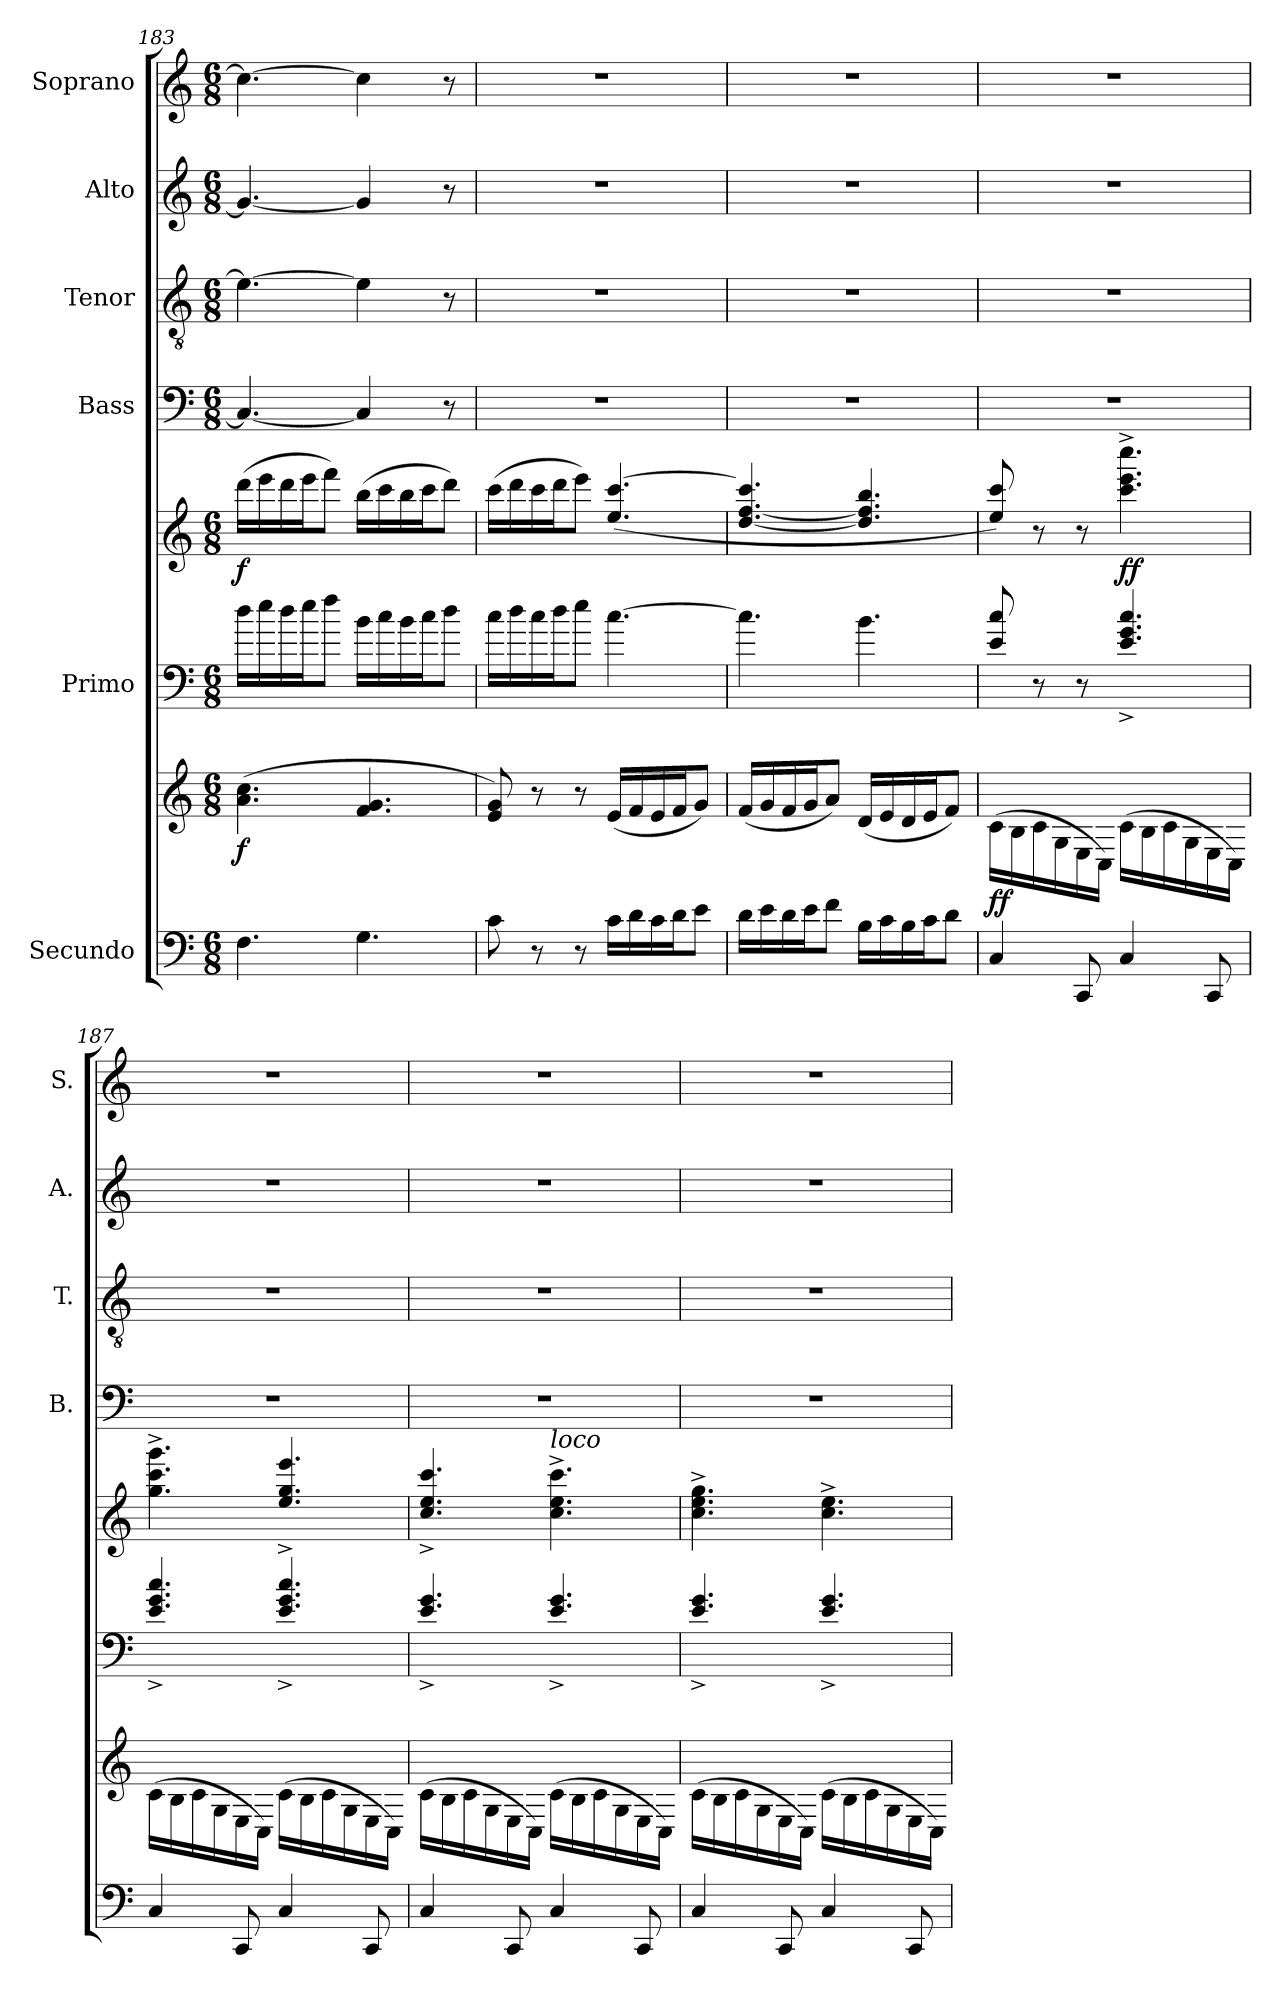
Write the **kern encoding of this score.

**kern	**kern	**dynam	**kern	**kern	**dynam	**kern	**kern	**kern	**kern
*part6	*part6	*part6	*part5	*part5	*part5	*part4	*part3	*part2	*part1
*staff8	*staff7	*staff7/8	*staff6	*staff5	*staff5/6	*staff4	*staff3	*staff2	*staff1
*I"Secundo	*	*	*I"Primo	*	*	*I"Bass	*I"Tenor	*I"Alto	*I"Soprano
*	*	*	*	*	*	*I'B.	*I'T.	*I'A.	*I'S.
*clefF4	*clefG2	*	*clefF4	*clefG2	*	*clefF4	*clefGv2	*clefG2	*clefG2
*k[]	*k[]	*	*k[]	*k[]	*	*k[]	*k[]	*k[]	*k[]
*M6/8	*M6/8	*	*M6/8	*M6/8	*	*M6/8	*M6/8	*M6/8	*M6/8
=183	=183	=183	=183	=183	=183	=183	=183	=183	=183
!	!	!LO:DY:b	!	!	!LO:DY:b	!	!	!	!
4.F\	(>4.a\ 4.cc\	f	16dd\LL	(>16ddd\LL	f	4.C/_	4.e\_	4.g/_	4.cc\_
.	.	.	16ee\	16eee\	.	.	.	.	.
.	.	.	16dd\	16ddd\	.	.	.	.	.
.	.	.	16ee\J	16eee\J	.	.	.	.	.
.	.	.	8ff\J	8fff\J)	.	.	.	.	.
4.G\	4.f/ 4.g/	.	16b\LL	(>16bb\LL	.	4C/]	4e\]	4g/]	4cc\]
.	.	.	16cc\	16ccc\	.	.	.	.	.
.	.	.	16b\	16bb\	.	.	.	.	.
.	.	.	16cc\J	16ccc\J	.	.	.	.	.
.	.	.	8dd\J	8ddd\J)	.	8r	8r	8r	8r
=184	=184	=184	=184	=184	=184	=184	=184	=184	=184
8c\	8e/ 8g/)	.	16cc\LL	(>16ccc\LL	.	2.r	2.r	2.r	2.r
.	.	.	16dd\	16ddd\	.	.	.	.	.
8r	8r	.	16cc\	16ccc\	.	.	.	.	.
.	.	.	16dd\J	16ddd\J	.	.	.	.	.
8r	8r	.	8ee\J	8eee\J)	.	.	.	.	.
16c\LL	(<16e/LL	.	[4.cc\	(>4.ee!/ [4.ccc/	.	.	.	.	.
16d\	16f/	.	.	.	.	.	.	.	.
16c\	16e/	.	.	.	.	.	.	.	.
16d\J	16f/J	.	.	.	.	.	.	.	.
8e\J	8g/J)	.	.	.	.	.	.	.	.
=185	=185	=185	=185	=185	=185	=185	=185	=185	=185
16d\LL	(<16f/LL	.	4.cc\]	[4.dd!/ [4.ff!/ 4.ccc/]	.	2.r	2.r	2.r	2.r
16e\	16g/	.	.	.	.	.	.	.	.
16d\	16f/	.	.	.	.	.	.	.	.
16e\J	16g/J	.	.	.	.	.	.	.	.
8f\J	8a/J)	.	.	.	.	.	.	.	.
16B\LL	(<16d/LL	.	4.b\	4.dd!/] 4.ff!/] 4.bb/	.	.	.	.	.
16c\	16e/	.	.	.	.	.	.	.	.
16B\	16d/	.	.	.	.	.	.	.	.
16c\J	16e/J	.	.	.	.	.	.	.	.
8d\J	8f/J)	.	.	.	.	.	.	.	.
!!LO:LB:g=z
=186	=186	=186	=186	=186	=186	=186	=186	=186	=186
!	!	!LO:DY:b	!	!	!	!	!	!	!
4C!/	(>16c\LL	ff	8e/ 8cc/	8ee/ 8ccc/)	.	2.r	2.r	2.r	2.r
.	16B\	.	.	.	.	.	.	.	.
.	16c\	.	8r	8r	.	.	.	.	.
.	16G\	.	.	.	.	.	.	.	.
8CC!/	16E\	.	8r	8r	.	.	.	.	.
.	16C\JJ)	.	.	.	.	.	.	.	.
!	!	!	!	!	!LO:DY:b	!	!	!	!
4C!/	(>16c\LL	.	4.e/^ 4.g/^ 4.cc/^	4.ccc\^ 4.eee\^ 4.cccc\^	ff	.	.	.	.
.	16B\	.	.	.	.	.	.	.	.
.	16c\	.	.	.	.	.	.	.	.
.	16G\	.	.	.	.	.	.	.	.
8CC!/	16E\	.	.	.	.	.	.	.	.
.	16C\JJ)	.	.	.	.	.	.	.	.
=187	=187	=187	=187	=187	=187	=187	=187	=187	=187
4C!/	(>16c\LL	.	4.e/^ 4.g/^ 4.cc/^	4.gg\^ 4.ccc\^ 4.ggg\^	.	2.r	2.r	2.r	2.r
.	16B\	.	.	.	.	.	.	.	.
.	16c\	.	.	.	.	.	.	.	.
.	16G\	.	.	.	.	.	.	.	.
8CC!/	16E\	.	.	.	.	.	.	.	.
.	16C\JJ)	.	.	.	.	.	.	.	.
4C!/	(>16c\LL	.	4.e/^ 4.g/^ 4.cc/^	4.ee/^ 4.gg/^ 4.eee/^	.	.	.	.	.
.	16B\	.	.	.	.	.	.	.	.
.	16c\	.	.	.	.	.	.	.	.
.	16G\	.	.	.	.	.	.	.	.
8CC!/	16E\	.	.	.	.	.	.	.	.
.	16C\JJ)	.	.	.	.	.	.	.	.
=188	=188	=188	=188	=188	=188	=188	=188	=188	=188
4C!/	(>16c\LL	.	4.e/^ 4.g/^	4.cc/^ 4.ee/^ 4.ccc/^	.	2.r	2.r	2.r	2.r
.	16B\	.	.	.	.	.	.	.	.
.	16c\	.	.	.	.	.	.	.	.
.	16G\	.	.	.	.	.	.	.	.
8CC!/	16E\	.	.	.	.	.	.	.	.
.	16C\JJ)	.	.	.	.	.	.	.	.
!	!	!	!	!LO:TX:a:i:t=loco	!	!	!	!	!
!	!	!LO:DY:b	!	!	!LO:DY:b	!	!	!	!
4C!/	(>16c\LL	other-dynamics	4.e/^ 4.g/^	4.cc\^ 4.ee\^ 4.ccc\^	other-dynamics	.	.	.	.
.	16B\	.	.	.	.	.	.	.	.
.	16c\	.	.	.	.	.	.	.	.
.	16G\	.	.	.	.	.	.	.	.
8CC!/	16E\	.	.	.	.	.	.	.	.
.	16C\JJ)	.	.	.	.	.	.	.	.
=189	=189	=189	=189	=189	=189	=189	=189	=189	=189
4C!/	(>16c\LL	.	4.e/^ 4.g/^	4.cc\^ 4.ee\^ 4.gg\^	.	2.r	2.r	2.r	2.r
.	16B\	.	.	.	.	.	.	.	.
.	16c\	.	.	.	.	.	.	.	.
.	16G\	.	.	.	.	.	.	.	.
8CC!/	16E\	.	.	.	.	.	.	.	.
.	16C\JJ)	.	.	.	.	.	.	.	.
4C!/	(>16c\LL	.	4.e/^ 4.g/^	4.cc\^ 4.ee\^	.	.	.	.	.
.	16B\	.	.	.	.	.	.	.	.
.	16c\	.	.	.	.	.	.	.	.
.	16G\	.	.	.	.	.	.	.	.
8CC!/	16E\	.	.	.	.	.	.	.	.
.	16C\JJ)	.	.	.	.	.	.	.	.
=	=	=	=	=	=	=	=	=	=
*-	*-	*-	*-	*-	*-	*-	*-	*-	*-
